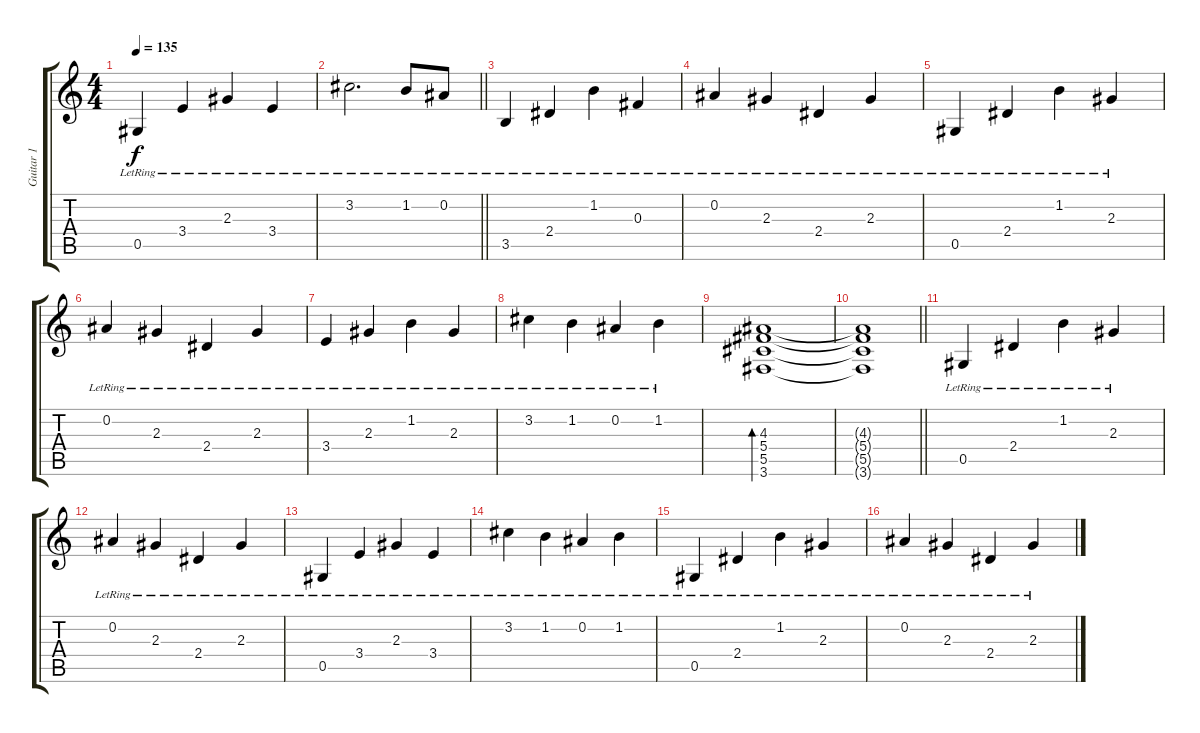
\track ("Guitar 1" "Guitar 1") {instrument distortionguitar}
\staff {score tabs}
\tuning (Eb4 Bb3 Gb3 Db3 Ab2 Eb2) {hide}
\ts (4 4)
\tempo 135
\clef g2
\ks c
0.5{lr}.4{dy f} 3.4{lr}.4 2.3{lr}.4 3.4{lr}.4 |
\barLineRight lightlight
3.2{lr}.2{d} 1.2{lr}.8 0.2{lr}.8 |
\section ("" "")
3.5{lr}.4 2.4{lr}.4 1.2{lr}.4 0.3{lr}.4 |
0.2{lr}.4 2.3{lr}.4 2.4{lr}.4 2.3{lr}.4 |
0.5{lr}.4 2.4{lr}.4 1.2{lr}.4 2.3{lr}.4 |
0.2{lr}.4 2.3{lr}.4 2.4{lr}.4 2.3{lr}.4 |
3.4{lr}.4 2.3{lr}.4 1.2{lr}.4 2.3{lr}.4 |
3.2{lr}.4 1.2{lr}.4 0.2{lr}.4 1.2{lr}.4 |
(4.3 5.4 5.5 3.6).1{bd 120} |
\barLineRight lightlight
(4.3{t} 5.4{t} 5.5{t} 3.6{t}).1 |
\section ("" "")
0.5{lr}.4 2.4{lr}.4 1.2{lr}.4 2.3{lr}.4 |
0.2{lr}.4 2.3{lr}.4 2.4{lr}.4 2.3{lr}.4 |
0.5{lr}.4 3.4{lr}.4 2.3{lr}.4 3.4{lr}.4 |
3.2{lr}.4 1.2{lr}.4 0.2{lr}.4 1.2{lr}.4 |
0.5{lr}.4 2.4{lr}.4 1.2{lr}.4 2.3{lr}.4 |
0.2{lr}.4 2.3{lr}.4 2.4{lr}.4 2.3{lr}.4
